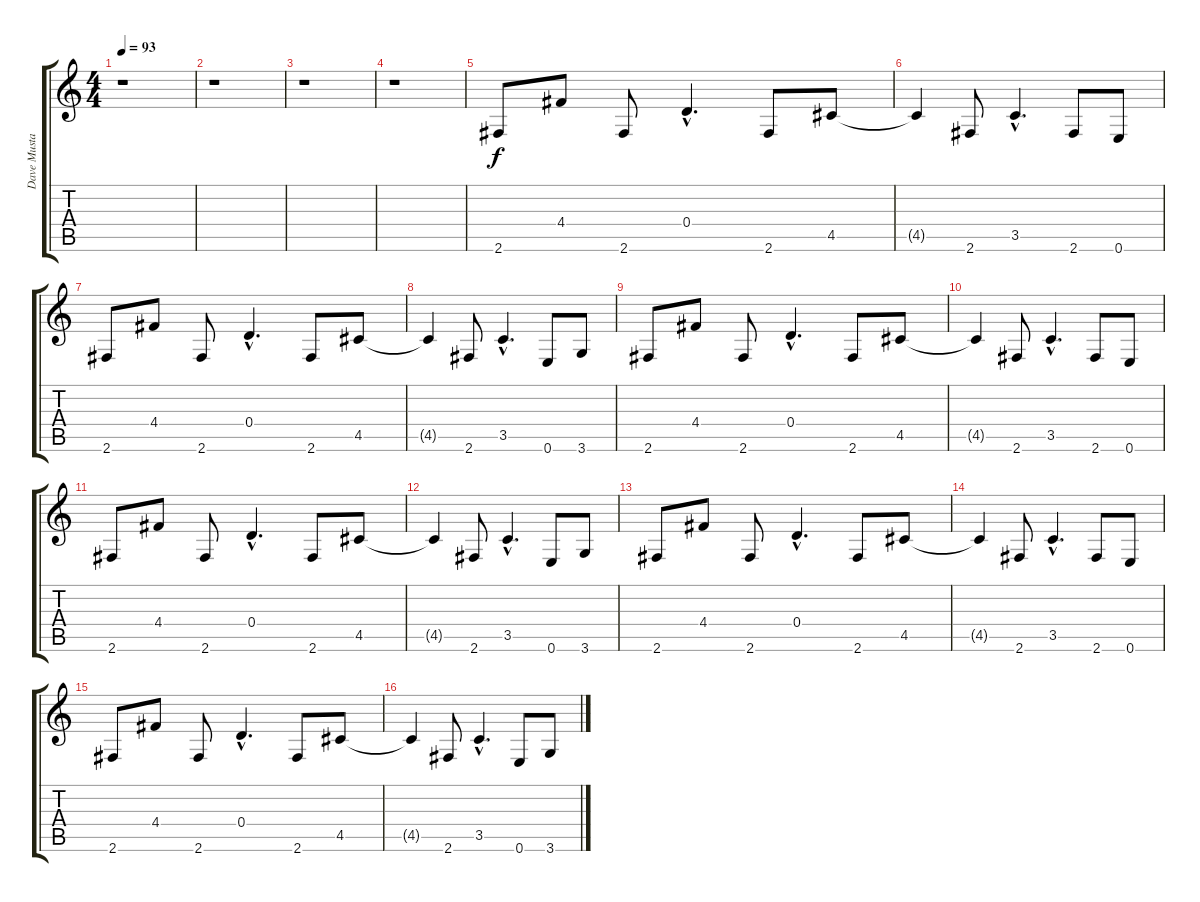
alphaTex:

\track ("Dave Mustaine" "Dave Musta") {instrument overdrivenguitar}
\staff {score tabs}
\tuning (E4 B3 G3 D3 A2 E2) {hide}
\ts (4 4)
\tempo 93
\clef g2
\ks c
r.1{dy f instrument overdrivenguitar} |
r.1 |
r.1 |
r.1 |
2.6.8 4.4.8 2.6.8 0.4{hac}.4{d} 2.6.8 4.5.8 |
4.5{t}.4 2.6.8 3.5{hac}.4{d} 2.6.8 0.6.8 |
2.6.8 4.4.8 2.6.8 0.4{hac}.4{d} 2.6.8 4.5.8 |
4.5{t}.4 2.6.8 3.5{hac}.4{d} 0.6.8 3.6.8 |
2.6.8 4.4.8 2.6.8 0.4{hac}.4{d} 2.6.8 4.5.8 |
4.5{t}.4 2.6.8 3.5{hac}.4{d} 2.6.8 0.6.8 |
2.6.8 4.4.8 2.6.8 0.4{hac}.4{d} 2.6.8 4.5.8 |
4.5{t}.4 2.6.8 3.5{hac}.4{d} 0.6.8 3.6.8 |
2.6.8 4.4.8 2.6.8 0.4{hac}.4{d} 2.6.8 4.5.8 |
4.5{t}.4 2.6.8 3.5{hac}.4{d} 2.6.8 0.6.8 |
2.6.8 4.4.8 2.6.8 0.4{hac}.4{d} 2.6.8 4.5.8 |
4.5{t}.4 2.6.8 3.5{hac}.4{d} 0.6.8 3.6.8
